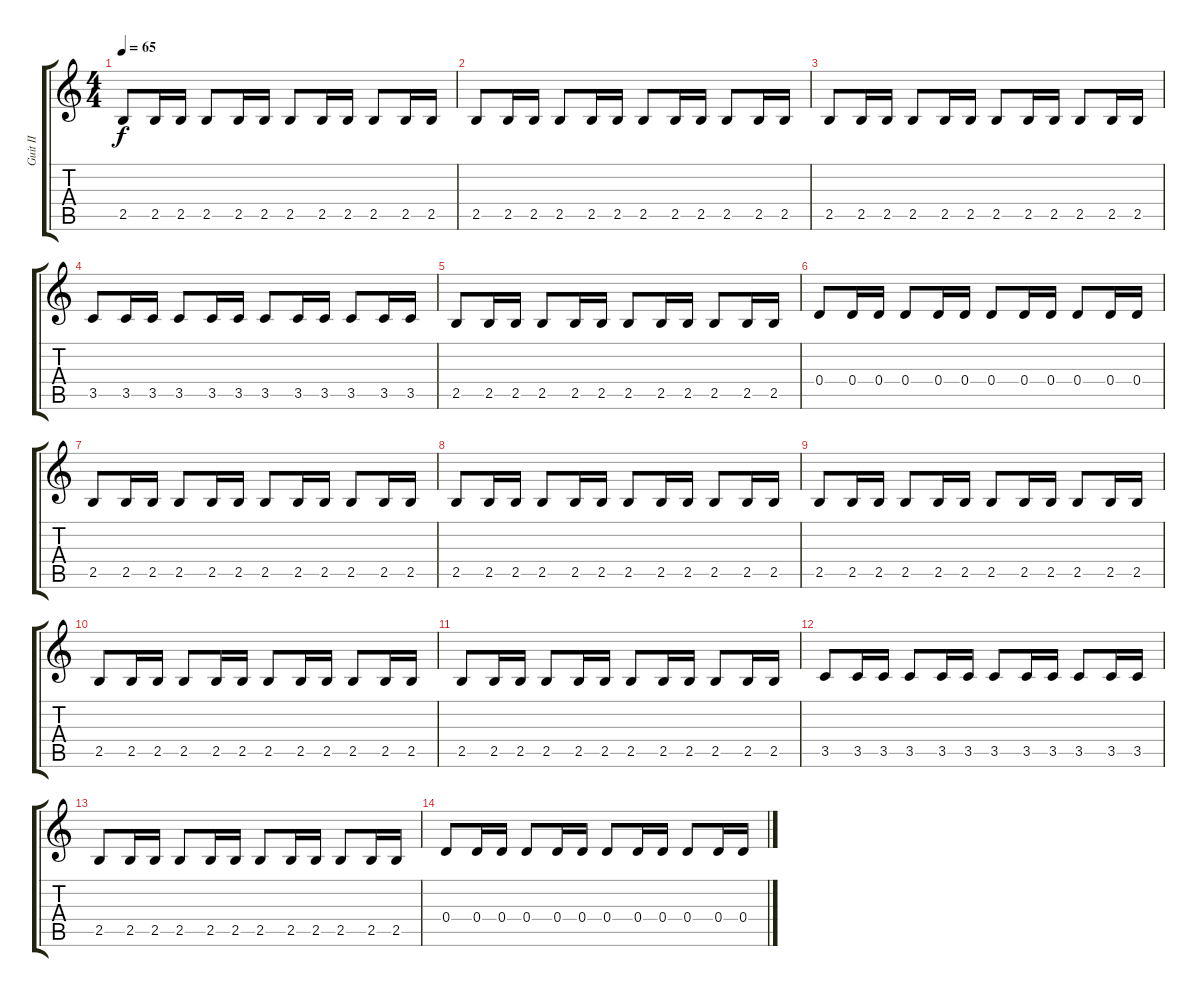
\track ("Guit II" "Guit II") {instrument electricguitarclean}
\staff {score tabs}
\tuning (E4 B3 G3 D3 A2 E2) {hide}
\ts (4 4)
\tempo 65
\clef g2
\ks c
2.5.8{dy f} 2.5.16 2.5.16 2.5.8 2.5.16 2.5.16 2.5.8 2.5.16 2.5.16 2.5.8 2.5.16 2.5.16 |
2.5.8 2.5.16 2.5.16 2.5.8 2.5.16 2.5.16 2.5.8 2.5.16 2.5.16 2.5.8 2.5.16 2.5.16 |
2.5.8 2.5.16 2.5.16 2.5.8 2.5.16 2.5.16 2.5.8 2.5.16 2.5.16 2.5.8 2.5.16 2.5.16 |
3.5.8 3.5.16 3.5.16 3.5.8 3.5.16 3.5.16 3.5.8 3.5.16 3.5.16 3.5.8 3.5.16 3.5.16 |
2.5.8 2.5.16 2.5.16 2.5.8 2.5.16 2.5.16 2.5.8 2.5.16 2.5.16 2.5.8 2.5.16 2.5.16 |
0.4.8 0.4.16 0.4.16 0.4.8 0.4.16 0.4.16 0.4.8 0.4.16 0.4.16 0.4.8 0.4.16 0.4.16 |
2.5.8 2.5.16 2.5.16 2.5.8 2.5.16 2.5.16 2.5.8 2.5.16 2.5.16 2.5.8 2.5.16 2.5.16 |
2.5.8 2.5.16 2.5.16 2.5.8 2.5.16 2.5.16 2.5.8 2.5.16 2.5.16 2.5.8 2.5.16 2.5.16 |
2.5.8 2.5.16 2.5.16 2.5.8 2.5.16 2.5.16 2.5.8 2.5.16 2.5.16 2.5.8 2.5.16 2.5.16 |
2.5.8 2.5.16 2.5.16 2.5.8 2.5.16 2.5.16 2.5.8 2.5.16 2.5.16 2.5.8 2.5.16 2.5.16 |
2.5.8 2.5.16 2.5.16 2.5.8 2.5.16 2.5.16 2.5.8 2.5.16 2.5.16 2.5.8 2.5.16 2.5.16 |
3.5.8 3.5.16 3.5.16 3.5.8 3.5.16 3.5.16 3.5.8 3.5.16 3.5.16 3.5.8 3.5.16 3.5.16 |
2.5.8 2.5.16 2.5.16 2.5.8 2.5.16 2.5.16 2.5.8 2.5.16 2.5.16 2.5.8 2.5.16 2.5.16 |
0.4.8 0.4.16 0.4.16 0.4.8 0.4.16 0.4.16 0.4.8 0.4.16 0.4.16 0.4.8 0.4.16 0.4.16
